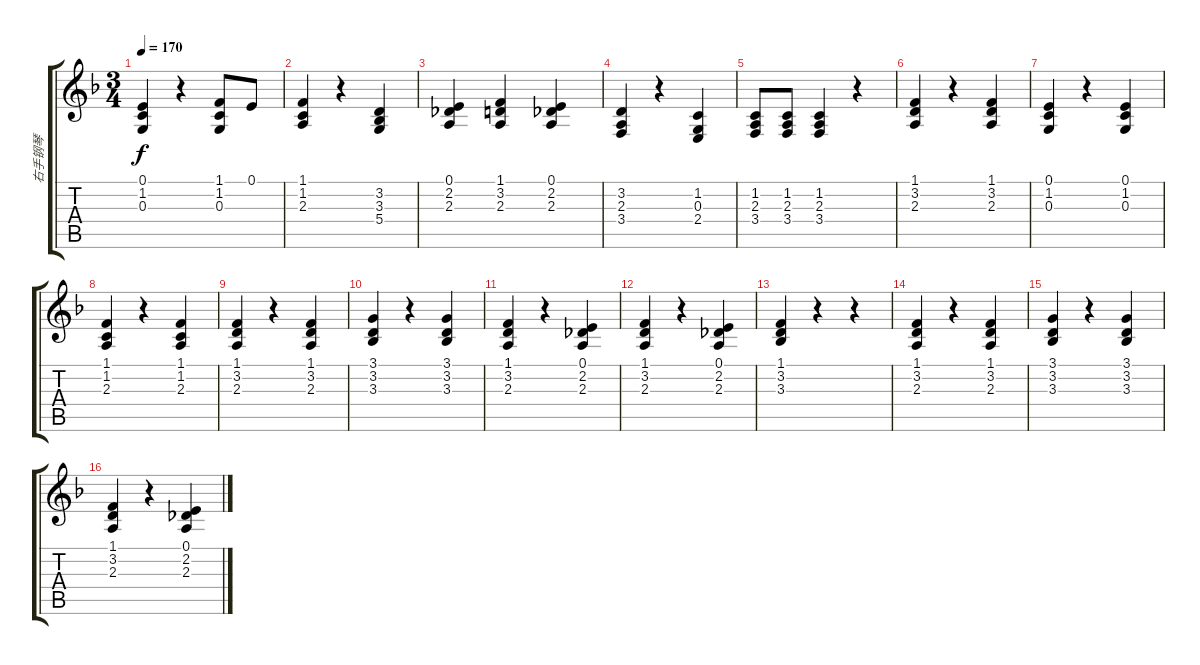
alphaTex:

\track ("右手钢琴" "右手钢琴") {instrument acousticgrandpiano}
\staff {score tabs}
\tuning (E4 B3 G3 D3 A2 E2) {hide}
\ts (3 4)
\tempo 170
\clef g2
\ks f
(0.1 1.2 0.3).4{dy f} r.4 (1.1 1.2 0.3).8 0.1.8 |
(1.1 1.2 2.3).4 r.4 (3.2 3.3 5.4).4 |
(0.1 2.2 2.3).4 (1.1 3.2 2.3).4 (0.1 2.2 2.3).4 |
(3.2 2.3 3.4).4 r.4 (1.2 0.3 2.4).4 |
(1.2 2.3 3.4).8 (1.2 2.3 3.4).8 (1.2 2.3 3.4).4 r.4 |
(1.1 3.2 2.3).4 r.4 (1.1 3.2 2.3).4 |
(0.1 1.2 0.3).4 r.4 (0.1 1.2 0.3).4 |
(1.1 1.2 2.3).4 r.4 (1.1 1.2 2.3).4 |
(1.1 3.2 2.3).4 r.4 (1.1 3.2 2.3).4 |
(3.1 3.2 3.3).4 r.4 (3.1 3.2 3.3).4 |
(1.1 3.2 2.3).4 r.4 (0.1 2.2 2.3).4 |
(1.1 3.2 2.3).4 r.4 (0.1 2.2 2.3).4 |
(1.1 3.2 3.3).4 r.4 r.4 |
(1.1 3.2 2.3).4 r.4 (1.1 3.2 2.3).4 |
(3.1 3.2 3.3).4 r.4 (3.1 3.2 3.3).4 |
(1.1 3.2 2.3).4 r.4 (0.1 2.2 2.3).4
